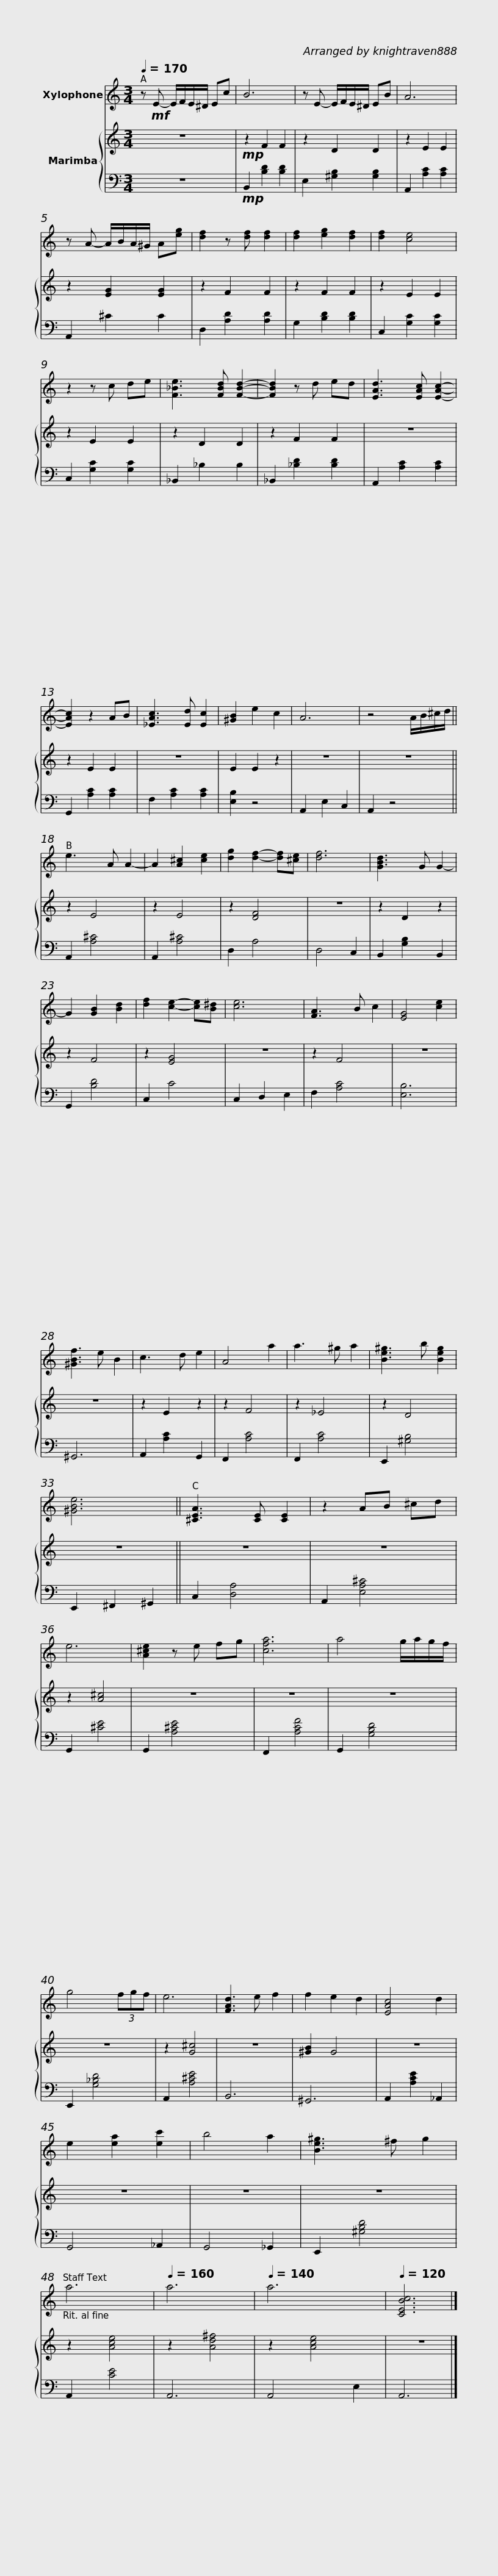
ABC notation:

X:1
%%score 1 { 2 | 3 }
L:1/8
Q:1/4=170
M:3/4
I:linebreak $
K:C
V:1 treble transpose=12
V:2 treble
V:3 bass
V:1
 z!mf! E- E/F/E/^D/ Ec | B6 | z E- E/F/E/^D/ EB | A6 | z A- A/B/A/^G/ A[eg] | %5
 [df]2 z [df] [df]2 |$ [df]2 [eg]2 [df]2 | [df]2 [ce]4 | z2 z c de | [F_Be]3 [FBd] [FBd]2- | %10
 [FBd]2 z d ed | [EAd]3 [EAc] [EAc]2- | [EAc]2 z2 AB | [_EAc]3 [Ed] [Ec]2 | [^GB]2 e2 c2 |$ %15
 A6 | z4 A/B/^c/d/ || e3 A A2- | A2 [A^c]2 [ce]2 | [dg]2 [df]2- [df][^ce] | %20
 [df]6 | [GBd]3 G G2- | G2 [GB]2 [Bd]2 | [df]2 [ce]2- [ce][B^d] |$ [ce]6 | %25
 [FA]3 B c2 | [EG]4 [ce]2 | [^GBf]3 e B2 | c3 d e2 | A4 a2 | %30
 a3 ^g a2 | [Be^g]3 b [Beg]2 | [^GBe]6 ||$ [^CEA]3 [CE] [CE]2 | z2 AB ^cd | %35
 e6 | [A^ce]2 z e fg | [cfa]6 | a4 g/a/g/f/ | g4 (3fgf | %40
 e6 |$ [FAd]3 e f2 | f2 e2 d2 | [EAc]4 d2 | e2 [ea]2 [ec']2 | %45
 b4 a2 | [Be^g]3 ^f g2 | a6 |[Q:1/4=160] a6 |[Q:1/4=140] a6 | %50
[Q:1/4=120] [CEBc]6 |] %51
V:2
 z6 |!mp! z2 F2 F2 | z2 D2 D2 | z2 E2 E2 | z2 [EG]2 [EG]2 | %5
 z2 F2 F2 |$ z2 F2 F2 | z2 E2 E2 | z2 E2 E2 | z2 D2 D2 | %10
 z2 F2 F2 | z6 | z2 E2 E2 | z6 | E2 E2 z2 |$ %15
 z6 | z6 || z2 E4 | z2 E4 | z2 [DF]4 | %20
 z6 | z2 D2 z2 | z2 F4 | z2 [EG]4 |$ z6 | %25
 z2 F4 | z6 | z6 | z2 E2 z2 | z2 F4 | %30
 z2 _E4 | z2 D4 | z6 ||$ z6 | z6 | %35
 z2 [A^c]4 | z6 | z6 | z6 | z6 | %40
 z2 [G^c]4 |$ z6 | [^GB]2 G4 | z6 | z6 | %45
 z6 | z6 | z2 [Ace]4 | z2 [Ad^f]4 | z2 [Ace]4 | %50
 z6 |] %51
V:3
 z6 |!mp! B,,2 [B,D]2 [B,D]2 | E,2 [^G,B,]2 [G,B,]2 | A,,2 [A,C]2 [A,C]2 | A,,2 ^C2 C2 | %5
 D,2 [A,D]2 [A,D]2 |$ G,2 [B,D]2 [B,D]2 | C,2 [G,C]2 [G,C]2 | C,2 [G,C]2 [G,C]2 | _B,,2 _B,2 B,2 | %10
 _B,,2 [_B,D]2 [B,D]2 | A,,2 [A,C]2 [A,C]2 | G,,2 [A,C]2 [A,C]2 | F,2 [A,C]2 [A,C]2 | [E,B,]2 z4 |$ %15
 A,,2 E,2 C,2 | A,,2 z4 || A,,2 [A,^C]4 | A,,2 [A,^C]4 | D,2 A,4 | %20
 D,4 C,2 | B,,2 [G,B,]2 B,,2 | G,,2 [B,D]4 | C,2 C4 |$ C,2 D,2 E,2 | %25
 F,2 [A,C]4 | [E,B,]6 | ^G,,6 | A,,2 [A,C]2 G,,2 | F,,2 [A,C]4 | %30
 F,,2 [A,C]4 | E,,2 [^G,B,]4 | E,,2 ^F,,2 ^G,,2 ||$ C,2 [D,A,]4 | A,,2 [E,A,^C]4 | %35
 G,,2 [^CE]4 | G,,2 [A,^CE]4 | F,,2 [A,CF]4 | G,,2 [G,B,D]4 | E,,2 [G,_B,D]4 | %40
 A,,2 [A,^CE]4 |$ B,,6 | ^G,,6 | A,,2 [A,CE]2 _A,,2 | G,,4 _A,,2 | %45
 G,,4 _G,,2 | E,,2 [^G,B,D]4 | A,,2 [CE]4 | A,,6 | A,,4 E,2 | %50
 A,,6 |] %51
